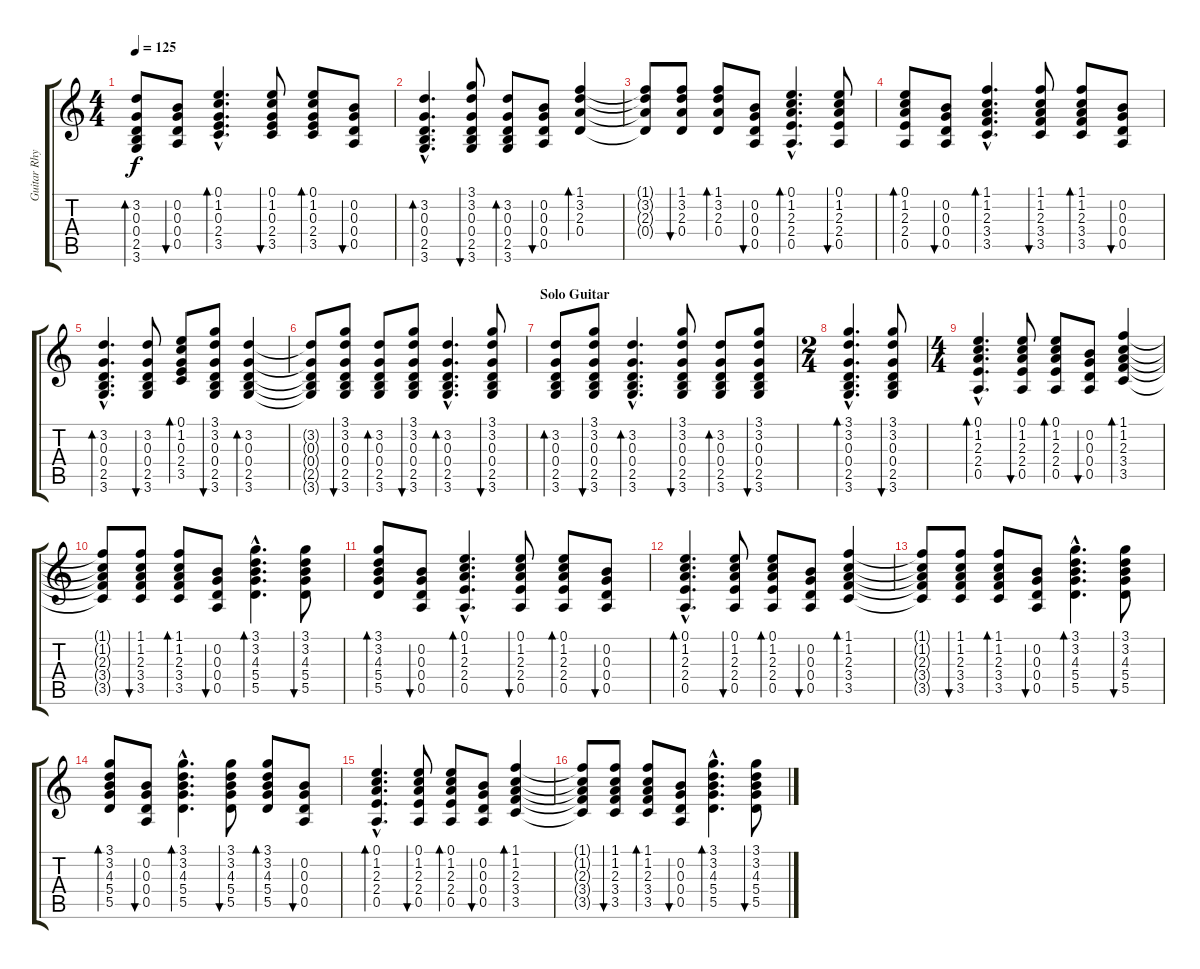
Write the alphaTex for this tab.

\track ("Guitar Rhythm 2" "Guitar Rhy") {instrument acousticguitarsteel}
\staff {score tabs}
\tuning (E4 B3 G3 D3 A2 E2) {hide}
\ts (4 4)
\tempo 125
\clef g2
\ks c
(3.2 0.3 0.4 2.5 3.6).8{bd 60 dy f} (0.2 0.3 0.4 0.5).8{bu 60} (0.1{hac} 1.2{hac} 0.3{hac} 2.4{hac} 3.5{hac}).4{d bd 60} (0.1 1.2 0.3 2.4 3.5).8{bu 60} (0.1 1.2 0.3 2.4 3.5).8{bd 60} (0.2 0.3 0.4 0.5).8{bu 60} |
(3.2{hac} 0.3{hac} 0.4{hac} 2.5{hac} 3.6{hac}).4{d bd 60} (3.1 3.2 0.3 0.4 2.5 3.6).8{bu 60} (3.2 0.3 0.4 2.5 3.6).8{bd 60} (0.2 0.3 0.4 0.5).8{bu 60} (1.1 3.2 2.3 0.4).4{bd 60} |
(1.1{t} 3.2{t} 2.3{t} 0.4{t}).8 (1.1 3.2 2.3 0.4).8{bu 60} (1.1 3.2 2.3 0.4).8{bd 60} (0.2 0.3 0.4 0.5).8{bu 60} (0.1{hac} 1.2{hac} 2.3{hac} 2.4{hac} 0.5{hac}).4{d bd 60} (0.1 1.2 2.3 2.4 0.5).8{bu 60} |
(0.1 1.2 2.3 2.4 0.5).8{bd 60} (0.2 0.3 0.4 0.5).8{bu 60} (1.1{hac} 1.2{hac} 2.3{hac} 3.4{hac} 3.5{hac}).4{d bd 60} (1.1 1.2 2.3 3.4 3.5).8{bu 60} (1.1 1.2 2.3 3.4 3.5).8{bd 60} (0.2 0.3 0.4 0.5).8{bu 60} |
(3.2{hac} 0.3{hac} 0.4{hac} 2.5{hac} 3.6{hac}).4{d bd 60} (3.2 0.3 0.4 2.5 3.6).8{bu 60} (0.1 1.2 0.3 2.4 3.5).8{bd 60} (3.1 3.2 0.3 0.4 2.5 3.6).8{bu 60} (3.2 0.3 0.4 2.5 3.6).4{bd 60} |
(3.2{t} 0.3{t} 0.4{t} 2.5{t} 3.6{t}).8 (3.1 3.2 0.3 0.4 2.5 3.6).8{bu 60} (3.2 0.3 0.4 2.5 3.6).8{bd 60} (3.1 3.2 0.3 0.4 2.5 3.6).8{bu 60} (3.2{hac} 0.3{hac} 0.4{hac} 2.5{hac} 3.6{hac}).4{d bd 60} (3.1 3.2 0.3 0.4 2.5 3.6).8{bu 60} |
\section ("" "Solo Guitar")
(3.2 0.3 0.4 2.5 3.6).8{bd 60} (3.1 3.2 0.3 0.4 2.5 3.6).8{bu 60} (3.2{hac} 0.3{hac} 0.4{hac} 2.5{hac} 3.6{hac}).4{d bd 60} (3.1 3.2 0.3 0.4 2.5 3.6).8{bu 60} (3.2 0.3 0.4 2.5 3.6).8{bd 60} (3.1 3.2 0.3 0.4 2.5 3.6).8{bu 60} |
\ts (2 4)
(3.1{hac} 3.2{hac} 0.3{hac} 0.4{hac} 2.5{hac} 3.6{hac}).4{d bd 60} (3.1 3.2 0.3 0.4 2.5 3.6).8{bu 60} |
\ts (4 4)
(0.1{hac} 1.2{hac} 2.3{hac} 2.4{hac} 0.5{hac}).4{d bd 60} (0.1 1.2 2.3 2.4 0.5).8{bu 60} (0.1 1.2 2.3 2.4 0.5).8{bd 60} (0.2 0.3 0.4 0.5).8{bu 60} (1.1 1.2 2.3 3.4 3.5).4{bd 60} |
(1.1{t} 1.2{t} 2.3{t} 3.4{t} 3.5{t}).8 (1.1 1.2 2.3 3.4 3.5).8{bu 60} (1.1 1.2 2.3 3.4 3.5).8{bd 60} (0.2 0.3 0.4 0.5).8{bu 60} (3.1{hac} 3.2{hac} 4.3{hac} 5.4{hac} 5.5{hac}).4{d bd 60} (3.1 3.2 4.3 5.4 5.5).8{bu 60} |
(3.1 3.2 4.3 5.4 5.5).8{bd 60} (0.2 0.3 0.4 0.5).8{bu 60} (0.1{hac} 1.2{hac} 2.3{hac} 2.4{hac} 0.5{hac}).4{d bd 60} (0.1 1.2 2.3 2.4 0.5).8{bu 60} (0.1 1.2 2.3 2.4 0.5).8{bd 60} (0.2 0.3 0.4 0.5).8{bu 60} |
(0.1{hac} 1.2{hac} 2.3{hac} 2.4{hac} 0.5{hac}).4{d bd 60} (0.1 1.2 2.3 2.4 0.5).8{bu 60} (0.1 1.2 2.3 2.4 0.5).8{bd 60} (0.2 0.3 0.4 0.5).8{bu 60} (1.1 1.2 2.3 3.4 3.5).4{bd 60} |
(1.1{t} 1.2{t} 2.3{t} 3.4{t} 3.5{t}).8 (1.1 1.2 2.3 3.4 3.5).8{bu 60} (1.1 1.2 2.3 3.4 3.5).8{bd 60} (0.2 0.3 0.4 0.5).8{bu 60} (3.1{hac} 3.2{hac} 4.3{hac} 5.4{hac} 5.5{hac}).4{d bd 60} (3.1 3.2 4.3 5.4 5.5).8{bu 60} |
(3.1 3.2 4.3 5.4 5.5).8{bd 60} (0.2 0.3 0.4 0.5).8{bu 60} (3.1{hac} 3.2{hac} 4.3{hac} 5.4{hac} 5.5{hac}).4{d bd 60} (3.1 3.2 4.3 5.4 5.5).8{bu 60} (3.1 3.2 4.3 5.4 5.5).8{bd 60} (0.2 0.3 0.4 0.5).8{bu 60} |
(0.1{hac} 1.2{hac} 2.3{hac} 2.4{hac} 0.5{hac}).4{d bd 60} (0.1 1.2 2.3 2.4 0.5).8{bu 60} (0.1 1.2 2.3 2.4 0.5).8{bd 60} (0.2 0.3 0.4 0.5).8{bu 60} (1.1 1.2 2.3 3.4 3.5).4{bd 60} |
(1.1{t} 1.2{t} 2.3{t} 3.4{t} 3.5{t}).8 (1.1 1.2 2.3 3.4 3.5).8{bu 60} (1.1 1.2 2.3 3.4 3.5).8{bd 60} (0.2 0.3 0.4 0.5).8{bu 60} (3.1{hac} 3.2{hac} 4.3{hac} 5.4{hac} 5.5{hac}).4{d bd 60} (3.1 3.2 4.3 5.4 5.5).8{bu 60}
